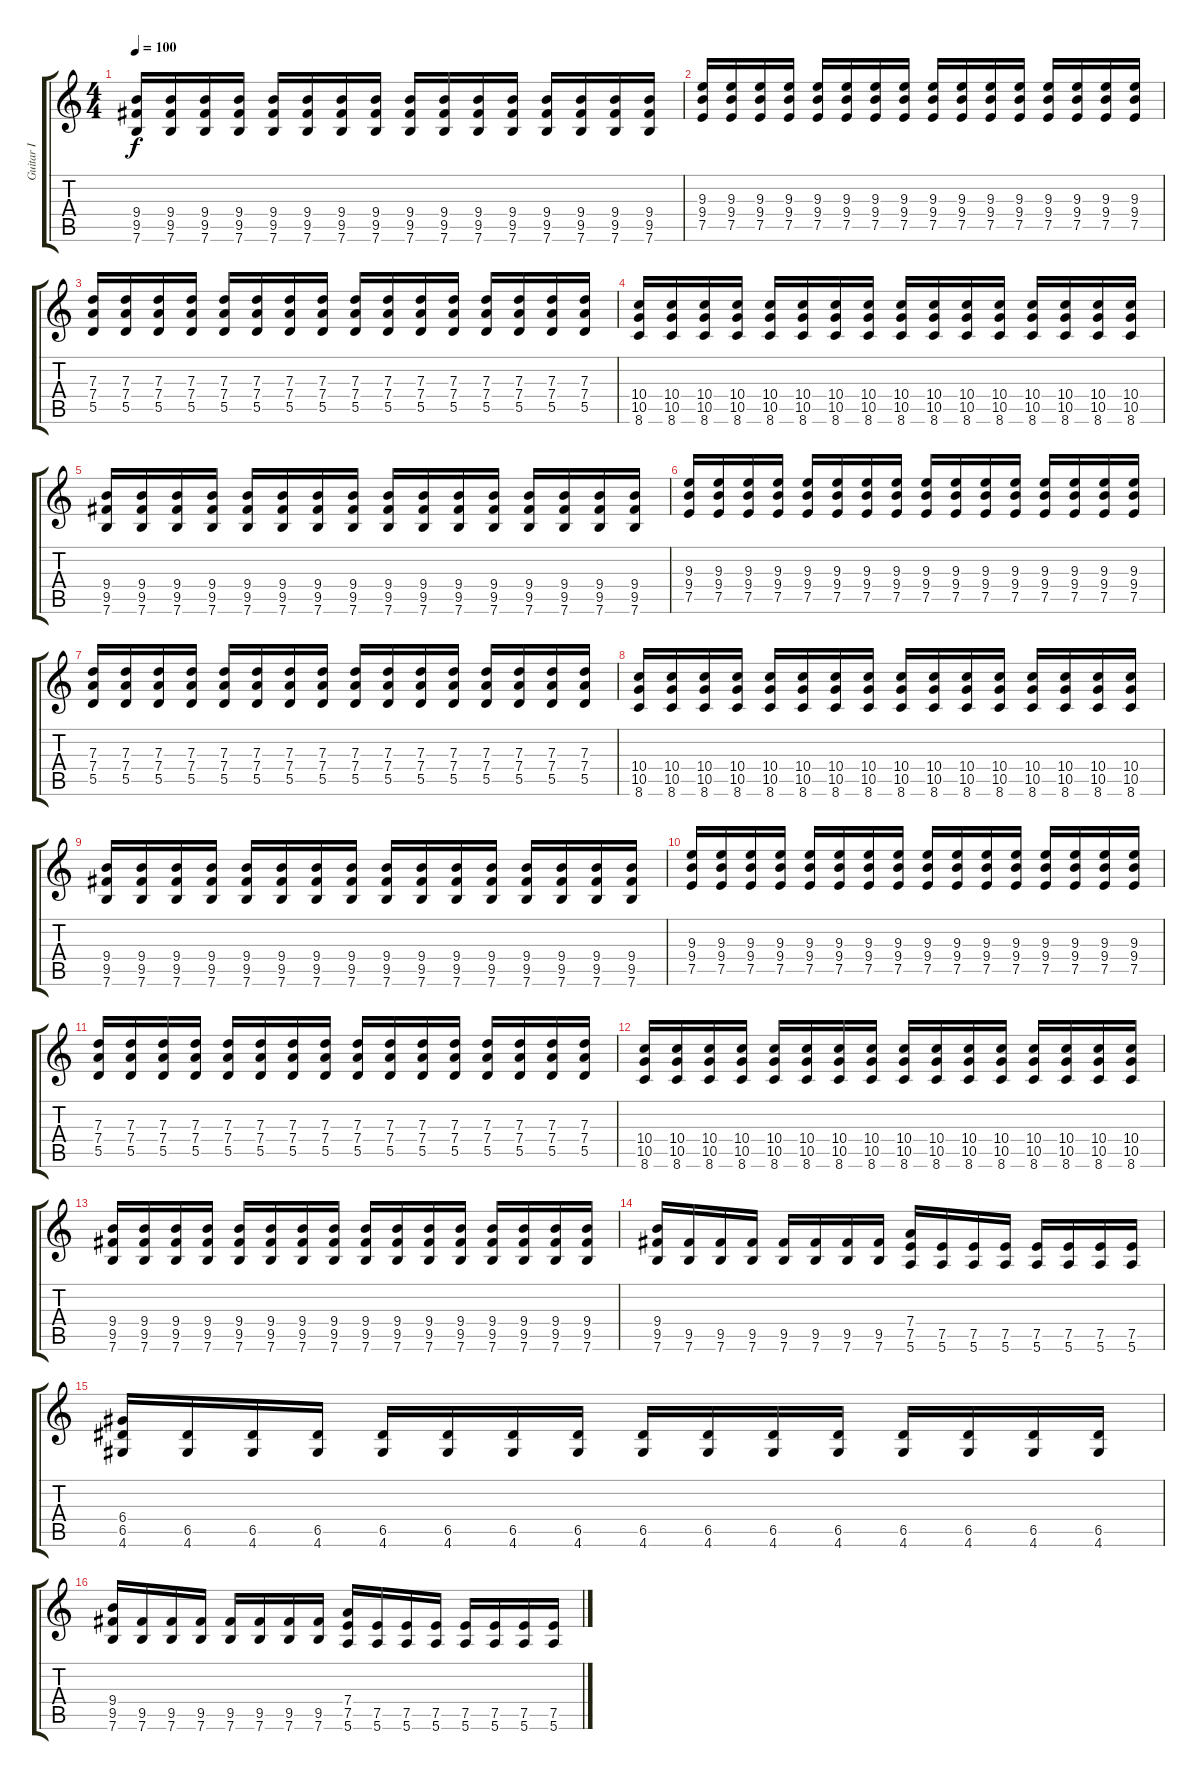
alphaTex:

\track ("Guitar I" "Guitar I") {instrument distortionguitar}
\staff {score tabs}
\tuning (E4 B3 G3 D3 A2 E2) {hide}
\ts (4 4)
\tempo 100
\clef g2
\ks c
(9.4 9.5 7.6).16{dy f} (9.4 9.5 7.6).16 (9.4 9.5 7.6).16 (9.4 9.5 7.6).16 (9.4 9.5 7.6).16 (9.4 9.5 7.6).16 (9.4 9.5 7.6).16 (9.4 9.5 7.6).16 (9.4 9.5 7.6).16 (9.4 9.5 7.6).16 (9.4 9.5 7.6).16 (9.4 9.5 7.6).16 (9.4 9.5 7.6).16 (9.4 9.5 7.6).16 (9.4 9.5 7.6).16 (9.4 9.5 7.6).16 |
(9.3 9.4 7.5).16 (9.3 9.4 7.5).16 (9.3 9.4 7.5).16 (9.3 9.4 7.5).16 (9.3 9.4 7.5).16 (9.3 9.4 7.5).16 (9.3 9.4 7.5).16 (9.3 9.4 7.5).16 (9.3 9.4 7.5).16 (9.3 9.4 7.5).16 (9.3 9.4 7.5).16 (9.3 9.4 7.5).16 (9.3 9.4 7.5).16 (9.3 9.4 7.5).16 (9.3 9.4 7.5).16 (9.3 9.4 7.5).16 |
(7.3 7.4 5.5).16 (7.3 7.4 5.5).16 (7.3 7.4 5.5).16 (7.3 7.4 5.5).16 (7.3 7.4 5.5).16 (7.3 7.4 5.5).16 (7.3 7.4 5.5).16 (7.3 7.4 5.5).16 (7.3 7.4 5.5).16 (7.3 7.4 5.5).16 (7.3 7.4 5.5).16 (7.3 7.4 5.5).16 (7.3 7.4 5.5).16 (7.3 7.4 5.5).16 (7.3 7.4 5.5).16 (7.3 7.4 5.5).16 |
(10.4 10.5 8.6).16 (10.4 10.5 8.6).16 (10.4 10.5 8.6).16 (10.4 10.5 8.6).16 (10.4 10.5 8.6).16 (10.4 10.5 8.6).16 (10.4 10.5 8.6).16 (10.4 10.5 8.6).16 (10.4 10.5 8.6).16 (10.4 10.5 8.6).16 (10.4 10.5 8.6).16 (10.4 10.5 8.6).16 (10.4 10.5 8.6).16 (10.4 10.5 8.6).16 (10.4 10.5 8.6).16 (10.4 10.5 8.6).16 |
(9.4 9.5 7.6).16 (9.4 9.5 7.6).16 (9.4 9.5 7.6).16 (9.4 9.5 7.6).16 (9.4 9.5 7.6).16 (9.4 9.5 7.6).16 (9.4 9.5 7.6).16 (9.4 9.5 7.6).16 (9.4 9.5 7.6).16 (9.4 9.5 7.6).16 (9.4 9.5 7.6).16 (9.4 9.5 7.6).16 (9.4 9.5 7.6).16 (9.4 9.5 7.6).16 (9.4 9.5 7.6).16 (9.4 9.5 7.6).16 |
(9.3 9.4 7.5).16 (9.3 9.4 7.5).16 (9.3 9.4 7.5).16 (9.3 9.4 7.5).16 (9.3 9.4 7.5).16 (9.3 9.4 7.5).16 (9.3 9.4 7.5).16 (9.3 9.4 7.5).16 (9.3 9.4 7.5).16 (9.3 9.4 7.5).16 (9.3 9.4 7.5).16 (9.3 9.4 7.5).16 (9.3 9.4 7.5).16 (9.3 9.4 7.5).16 (9.3 9.4 7.5).16 (9.3 9.4 7.5).16 |
(7.3 7.4 5.5).16 (7.3 7.4 5.5).16 (7.3 7.4 5.5).16 (7.3 7.4 5.5).16 (7.3 7.4 5.5).16 (7.3 7.4 5.5).16 (7.3 7.4 5.5).16 (7.3 7.4 5.5).16 (7.3 7.4 5.5).16 (7.3 7.4 5.5).16 (7.3 7.4 5.5).16 (7.3 7.4 5.5).16 (7.3 7.4 5.5).16 (7.3 7.4 5.5).16 (7.3 7.4 5.5).16 (7.3 7.4 5.5).16 |
(10.4 10.5 8.6).16 (10.4 10.5 8.6).16 (10.4 10.5 8.6).16 (10.4 10.5 8.6).16 (10.4 10.5 8.6).16 (10.4 10.5 8.6).16 (10.4 10.5 8.6).16 (10.4 10.5 8.6).16 (10.4 10.5 8.6).16 (10.4 10.5 8.6).16 (10.4 10.5 8.6).16 (10.4 10.5 8.6).16 (10.4 10.5 8.6).16 (10.4 10.5 8.6).16 (10.4 10.5 8.6).16 (10.4 10.5 8.6).16 |
(9.4 9.5 7.6).16 (9.4 9.5 7.6).16 (9.4 9.5 7.6).16 (9.4 9.5 7.6).16 (9.4 9.5 7.6).16 (9.4 9.5 7.6).16 (9.4 9.5 7.6).16 (9.4 9.5 7.6).16 (9.4 9.5 7.6).16 (9.4 9.5 7.6).16 (9.4 9.5 7.6).16 (9.4 9.5 7.6).16 (9.4 9.5 7.6).16 (9.4 9.5 7.6).16 (9.4 9.5 7.6).16 (9.4 9.5 7.6).16 |
(9.3 9.4 7.5).16 (9.3 9.4 7.5).16 (9.3 9.4 7.5).16 (9.3 9.4 7.5).16 (9.3 9.4 7.5).16 (9.3 9.4 7.5).16 (9.3 9.4 7.5).16 (9.3 9.4 7.5).16 (9.3 9.4 7.5).16 (9.3 9.4 7.5).16 (9.3 9.4 7.5).16 (9.3 9.4 7.5).16 (9.3 9.4 7.5).16 (9.3 9.4 7.5).16 (9.3 9.4 7.5).16 (9.3 9.4 7.5).16 |
(7.3 7.4 5.5).16 (7.3 7.4 5.5).16 (7.3 7.4 5.5).16 (7.3 7.4 5.5).16 (7.3 7.4 5.5).16 (7.3 7.4 5.5).16 (7.3 7.4 5.5).16 (7.3 7.4 5.5).16 (7.3 7.4 5.5).16 (7.3 7.4 5.5).16 (7.3 7.4 5.5).16 (7.3 7.4 5.5).16 (7.3 7.4 5.5).16 (7.3 7.4 5.5).16 (7.3 7.4 5.5).16 (7.3 7.4 5.5).16 |
(10.4 10.5 8.6).16 (10.4 10.5 8.6).16 (10.4 10.5 8.6).16 (10.4 10.5 8.6).16 (10.4 10.5 8.6).16 (10.4 10.5 8.6).16 (10.4 10.5 8.6).16 (10.4 10.5 8.6).16 (10.4 10.5 8.6).16 (10.4 10.5 8.6).16 (10.4 10.5 8.6).16 (10.4 10.5 8.6).16 (10.4 10.5 8.6).16 (10.4 10.5 8.6).16 (10.4 10.5 8.6).16 (10.4 10.5 8.6).16 |
(9.4 9.5 7.6).16 (9.4 9.5 7.6).16 (9.4 9.5 7.6).16 (9.4 9.5 7.6).16 (9.4 9.5 7.6).16 (9.4 9.5 7.6).16 (9.4 9.5 7.6).16 (9.4 9.5 7.6).16 (9.4 9.5 7.6).16 (9.4 9.5 7.6).16 (9.4 9.5 7.6).16 (9.4 9.5 7.6).16 (9.4 9.5 7.6).16 (9.4 9.5 7.6).16 (9.4 9.5 7.6).16 (9.4 9.5 7.6).16 |
(9.4 9.5 7.6).16{volume 12} (9.5 7.6).16 (9.5 7.6).16 (9.5 7.6).16 (9.5 7.6).16 (9.5 7.6).16 (9.5 7.6).16 (9.5 7.6).16 (7.4 7.5 5.6).16 (7.5 5.6).16 (7.5 5.6).16 (7.5 5.6).16 (7.5 5.6).16 (7.5 5.6).16 (7.5 5.6).16 (7.5 5.6).16 |
(6.4 6.5 4.6).16 (6.5 4.6).16 (6.5 4.6).16 (6.5 4.6).16 (6.5 4.6).16 (6.5 4.6).16 (6.5 4.6).16 (6.5 4.6).16 (6.5 4.6).16 (6.5 4.6).16 (6.5 4.6).16 (6.5 4.6).16 (6.5 4.6).16 (6.5 4.6).16 (6.5 4.6).16 (6.5 4.6).16 |
(9.4 9.5 7.6).16 (9.5 7.6).16 (9.5 7.6).16 (9.5 7.6).16 (9.5 7.6).16 (9.5 7.6).16 (9.5 7.6).16 (9.5 7.6).16 (7.4 7.5 5.6).16 (7.5 5.6).16 (7.5 5.6).16 (7.5 5.6).16 (7.5 5.6).16 (7.5 5.6).16 (7.5 5.6).16 (7.5 5.6).16
